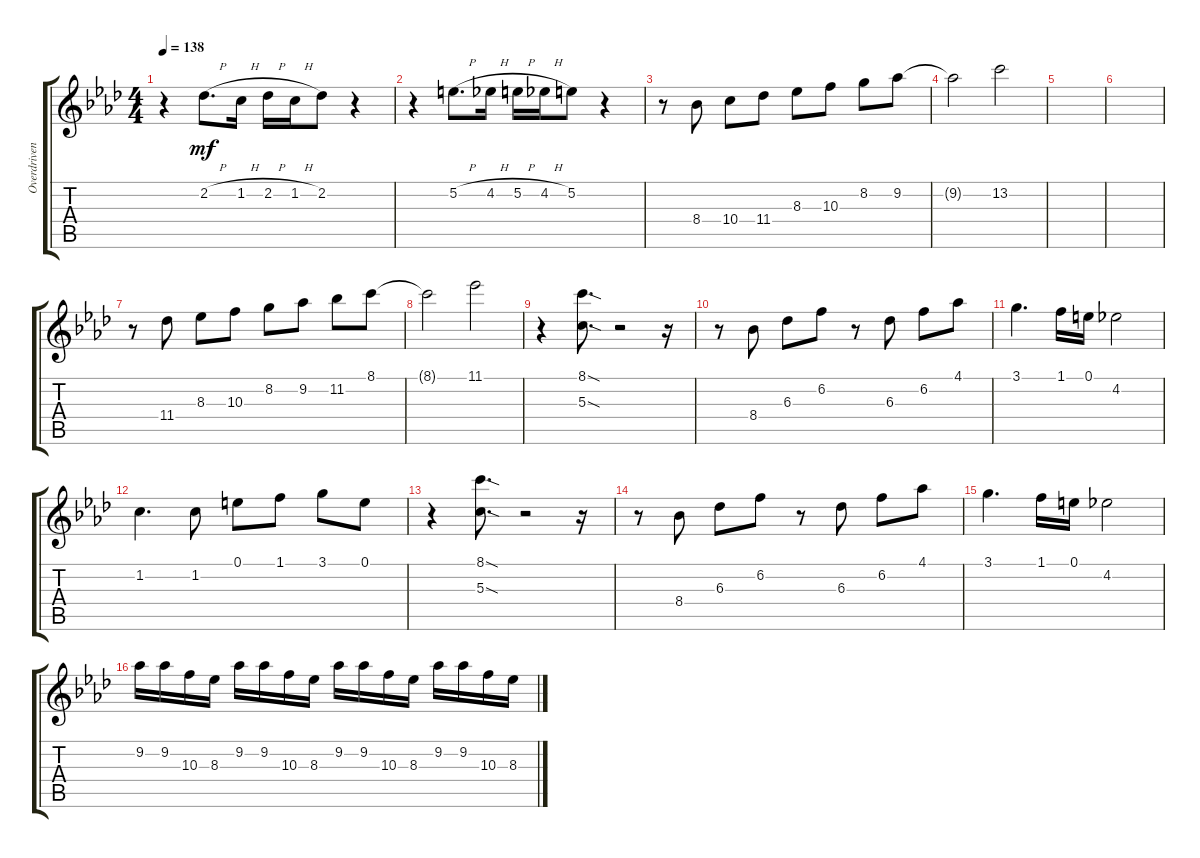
\track ("Overdriven Guitar" "Overdriven") {instrument overdrivenguitar}
\staff {score tabs}
\tuning (E4 B3 G3 D3 A2 E2) {hide}
\ts (4 4)
\tempo 138
\clef g2
\ks ab
r.4{dy mf} 2.2{h}.8{d} 1.2{h}.16 2.2{h}.16 1.2{h}.16 2.2.8 r.4 |
r.4 5.2{h}.8{d} 4.2{h}.16 5.2{h}.16 4.2{h}.16 5.2.8 r.4 |
r.8 8.4.8 10.4.8 11.4.8 8.3.8 10.3.8 8.2.8 9.2.8 |
9.2{t}.2 13.2.2 |
|
|
r.8 11.4.8 8.3.8 10.3.8 8.2.8 9.2.8 11.2.8 8.1.8 |
8.1{t}.2 11.1.2 |
r.4 (8.1{sod} 5.3{sod}).8{d} r.2 r.16 |
r.8 8.4.8 6.3.8 6.2.8 r.8 6.3.8 6.2.8 4.1.8 |
3.1.4{d} 1.1.16 0.1.16 4.2.2 |
1.2.4{d} 1.2.8 0.1.8 1.1.8 3.1.8 0.1.8 |
r.4 (8.1{sod} 5.3{sod}).8{d} r.2 r.16 |
r.8 8.4.8 6.3.8 6.2.8 r.8 6.3.8 6.2.8 4.1.8 |
3.1.4{d} 1.1.16 0.1.16 4.2.2 |
9.2.16 9.2.16 10.3.16 8.3.16 9.2.16 9.2.16 10.3.16 8.3.16 9.2.16 9.2.16 10.3.16 8.3.16 9.2.16 9.2.16 10.3.16 8.3.16
